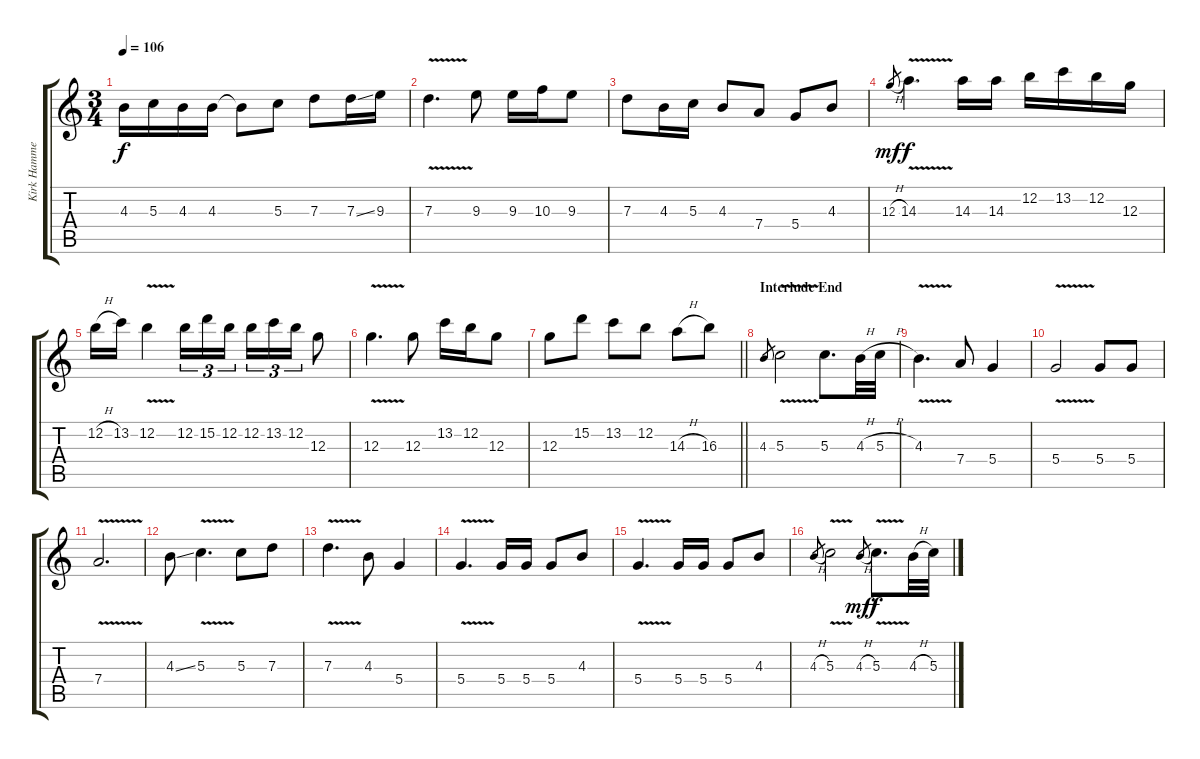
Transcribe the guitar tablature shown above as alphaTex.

\track ("Kirk Hammett" "Kirk Hamme") {instrument distortionguitar}
\staff {score tabs}
\tuning (E4 B3 G3 D3 A2 E2) {hide}
\ts (3 4)
\tempo 106
\clef g2
\ks c
4.3.16{dy f} 5.3.16 4.3.16 4.3.16 4.3{t}.8 5.3.8 7.3.8 7.3{ss}.16 9.3.16 |
7.3{v}.4{d} 9.3.8 9.3.16 10.3.16 9.3.8 |
7.3.8 4.3.16 5.3.16 4.3.8 7.4.8 5.4.8 4.3.8 |
12.3{h}.8{gr dy mf} 14.3{v}.4{d dy f} 14.3.16 14.3.16 12.2.16 13.2.16 12.2.16 12.3.16 |
12.2{h}.16 13.2.16 12.2{v}.4 12.2.16{tu (3 2)} 15.2.16{tu (3 2)} 12.2.16{tu (3 2)} 12.2.16{tu (3 2)} 13.2.16{tu (3 2)} 12.2.16{tu (3 2)} 12.3.8 |
12.3{v}.4{d} 12.3.8 13.2.16 12.2.16 12.3.8 |
\barLineRight lightlight
12.3.8 15.2.8 13.2.8 12.2.8 14.3{h}.8 16.3.8 |
\section ("" "Interlude End")
4.3.8{gr} 5.3{v}.2 5.3.8{d} 4.3{h}.32 5.3{h}.32 |
4.3{v}.4{d} 7.4.8 5.4.4 |
5.4{v}.2 5.4.8 5.4.8 |
7.4{v}.2{d} |
4.3{ss}.8 5.3{v}.4{d} 5.3.8 7.3.8 |
7.3{v}.4{d} 4.3.8 5.4.4 |
5.4{v}.4{d} 5.4.16 5.4.16 5.4.8 4.3.8 |
5.4{v}.4{d} 5.4.16 5.4.16 5.4.8 4.3.8 |
4.3{h}.8{gr} 5.3{v}.2 4.3{h}.8{gr dy mf} 5.3{v}.8{d dy f} 4.3{h}.32 5.3{h}.32
